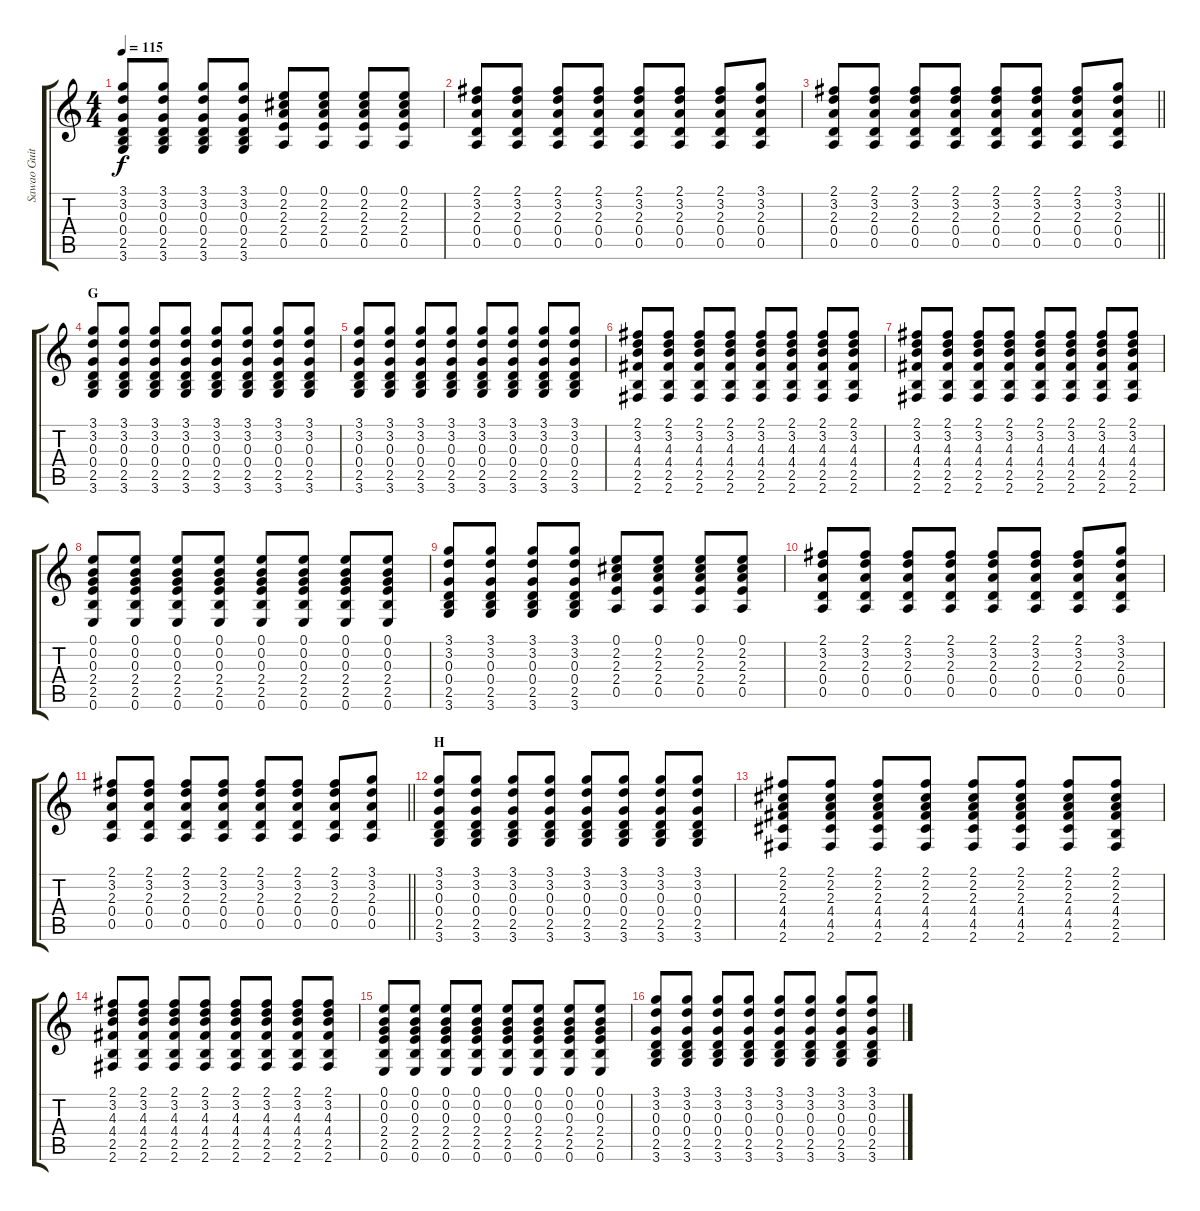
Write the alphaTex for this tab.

\track ("Sawao Guitar" "Sawao Guit") {instrument overdrivenguitar}
\staff {score tabs}
\tuning (E4 B3 G3 D3 A2 E2) {hide}
\ts (4 4)
\tempo 115
\clef g2
\ks c
(3.1 3.2 0.3 0.4 2.5 3.6).8{dy f} (3.1 3.2 0.3 0.4 2.5 3.6).8 (3.1 3.2 0.3 0.4 2.5 3.6).8 (3.1 3.2 0.3 0.4 2.5 3.6).8 (0.1 2.2 2.3 2.4 0.5).8 (0.1 2.2 2.3 2.4 0.5).8 (0.1 2.2 2.3 2.4 0.5).8 (0.1 2.2 2.3 2.4 0.5).8 |
(2.1 3.2 2.3 0.4 0.5).8 (2.1 3.2 2.3 0.4 0.5).8 (2.1 3.2 2.3 0.4 0.5).8 (2.1 3.2 2.3 0.4 0.5).8 (2.1 3.2 2.3 0.4 0.5).8 (2.1 3.2 2.3 0.4 0.5).8 (2.1 3.2 2.3 0.4 0.5).8 (3.1 3.2 2.3 0.4 0.5).8 |
\barLineRight lightlight
(2.1 3.2 2.3 0.4 0.5).8 (2.1 3.2 2.3 0.4 0.5).8 (2.1 3.2 2.3 0.4 0.5).8 (2.1 3.2 2.3 0.4 0.5).8 (2.1 3.2 2.3 0.4 0.5).8 (2.1 3.2 2.3 0.4 0.5).8 (2.1 3.2 2.3 0.4 0.5).8 (3.1 3.2 2.3 0.4 0.5).8 |
\section ("" "G")
(3.1 3.2 0.3 0.4 2.5 3.6).8 (3.1 3.2 0.3 0.4 2.5 3.6).8 (3.1 3.2 0.3 0.4 2.5 3.6).8 (3.1 3.2 0.3 0.4 2.5 3.6).8 (3.1 3.2 0.3 0.4 2.5 3.6).8 (3.1 3.2 0.3 0.4 2.5 3.6).8 (3.1 3.2 0.3 0.4 2.5 3.6).8 (3.1 3.2 0.3 0.4 2.5 3.6).8 |
(3.1 3.2 0.3 0.4 2.5 3.6).8 (3.1 3.2 0.3 0.4 2.5 3.6).8 (3.1 3.2 0.3 0.4 2.5 3.6).8 (3.1 3.2 0.3 0.4 2.5 3.6).8 (3.1 3.2 0.3 0.4 2.5 3.6).8 (3.1 3.2 0.3 0.4 2.5 3.6).8 (3.1 3.2 0.3 0.4 2.5 3.6).8 (3.1 3.2 0.3 0.4 2.5 3.6).8 |
(2.1 3.2 4.3 4.4 2.5 2.6).8 (2.1 3.2 4.3 4.4 2.5 2.6).8 (2.1 3.2 4.3 4.4 2.5 2.6).8 (2.1 3.2 4.3 4.4 2.5 2.6).8 (2.1 3.2 4.3 4.4 2.5 2.6).8 (2.1 3.2 4.3 4.4 2.5 2.6).8 (2.1 3.2 4.3 4.4 2.5 2.6).8 (2.1 3.2 4.3 4.4 2.5 2.6).8 |
(2.1 3.2 4.3 4.4 2.5 2.6).8 (2.1 3.2 4.3 4.4 2.5 2.6).8 (2.1 3.2 4.3 4.4 2.5 2.6).8 (2.1 3.2 4.3 4.4 2.5 2.6).8 (2.1 3.2 4.3 4.4 2.5 2.6).8 (2.1 3.2 4.3 4.4 2.5 2.6).8 (2.1 3.2 4.3 4.4 2.5 2.6).8 (2.1 3.2 4.3 4.4 2.5 2.6).8 |
(0.1 0.2 0.3 2.4 2.5 0.6).8 (0.1 0.2 0.3 2.4 2.5 0.6).8 (0.1 0.2 0.3 2.4 2.5 0.6).8 (0.1 0.2 0.3 2.4 2.5 0.6).8 (0.1 0.2 0.3 2.4 2.5 0.6).8 (0.1 0.2 0.3 2.4 2.5 0.6).8 (0.1 0.2 0.3 2.4 2.5 0.6).8 (0.1 0.2 0.3 2.4 2.5 0.6).8 |
(3.1 3.2 0.3 0.4 2.5 3.6).8 (3.1 3.2 0.3 0.4 2.5 3.6).8 (3.1 3.2 0.3 0.4 2.5 3.6).8 (3.1 3.2 0.3 0.4 2.5 3.6).8 (0.1 2.2 2.3 2.4 0.5).8 (0.1 2.2 2.3 2.4 0.5).8 (0.1 2.2 2.3 2.4 0.5).8 (0.1 2.2 2.3 2.4 0.5).8 |
(2.1 3.2 2.3 0.4 0.5).8 (2.1 3.2 2.3 0.4 0.5).8 (2.1 3.2 2.3 0.4 0.5).8 (2.1 3.2 2.3 0.4 0.5).8 (2.1 3.2 2.3 0.4 0.5).8 (2.1 3.2 2.3 0.4 0.5).8 (2.1 3.2 2.3 0.4 0.5).8 (3.1 3.2 2.3 0.4 0.5).8 |
\barLineRight lightlight
(2.1 3.2 2.3 0.4 0.5).8 (2.1 3.2 2.3 0.4 0.5).8 (2.1 3.2 2.3 0.4 0.5).8 (2.1 3.2 2.3 0.4 0.5).8 (2.1 3.2 2.3 0.4 0.5).8 (2.1 3.2 2.3 0.4 0.5).8 (2.1 3.2 2.3 0.4 0.5).8 (3.1 3.2 2.3 0.4 0.5).8 |
\section ("" "H")
(3.1 3.2 0.3 0.4 2.5 3.6).8 (3.1 3.2 0.3 0.4 2.5 3.6).8 (3.1 3.2 0.3 0.4 2.5 3.6).8 (3.1 3.2 0.3 0.4 2.5 3.6).8 (3.1 3.2 0.3 0.4 2.5 3.6).8 (3.1 3.2 0.3 0.4 2.5 3.6).8 (3.1 3.2 0.3 0.4 2.5 3.6).8 (3.1 3.2 0.3 0.4 2.5 3.6).8 |
(2.1 2.2 2.3 4.4 4.5 2.6).8 (2.1 2.2 2.3 4.4 4.5 2.6).8 (2.1 2.2 2.3 4.4 4.5 2.6).8 (2.1 2.2 2.3 4.4 4.5 2.6).8 (2.1 2.2 2.3 4.4 4.5 2.6).8 (2.1 2.2 2.3 4.4 4.5 2.6).8 (2.1 2.2 2.3 4.4 4.5 2.6).8 (2.1 2.2 2.3 4.4 2.5 2.6).8 |
(2.1 3.2 4.3 4.4 2.5 2.6).8 (2.1 3.2 4.3 4.4 2.5 2.6).8 (2.1 3.2 4.3 4.4 2.5 2.6).8 (2.1 3.2 4.3 4.4 2.5 2.6).8 (2.1 3.2 4.3 4.4 2.5 2.6).8 (2.1 3.2 4.3 4.4 2.5 2.6).8 (2.1 3.2 4.3 4.4 2.5 2.6).8 (2.1 3.2 4.3 4.4 2.5 2.6).8 |
(0.1 0.2 0.3 2.4 2.5 0.6).8 (0.1 0.2 0.3 2.4 2.5 0.6).8 (0.1 0.2 0.3 2.4 2.5 0.6).8 (0.1 0.2 0.3 2.4 2.5 0.6).8 (0.1 0.2 0.3 2.4 2.5 0.6).8 (0.1 0.2 0.3 2.4 2.5 0.6).8 (0.1 0.2 0.3 2.4 2.5 0.6).8 (0.1 0.2 0.3 2.4 2.5 0.6).8 |
(3.1 3.2 0.3 0.4 2.5 3.6).8 (3.1 3.2 0.3 0.4 2.5 3.6).8 (3.1 3.2 0.3 0.4 2.5 3.6).8 (3.1 3.2 0.3 0.4 2.5 3.6).8 (3.1 3.2 0.3 0.4 2.5 3.6).8 (3.1 3.2 0.3 0.4 2.5 3.6).8 (3.1 3.2 0.3 0.4 2.5 3.6).8 (3.1 3.2 0.3 0.4 2.5 3.6).8
